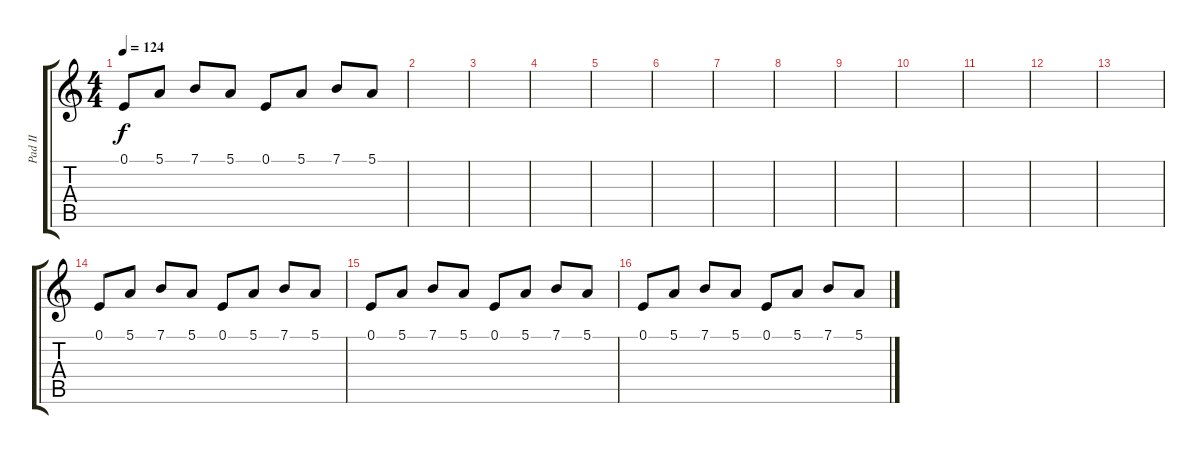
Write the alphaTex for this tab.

\track ("Pad II" "Pad II") {instrument tubularbells}
\staff {score tabs}
\tuning (E4 B3 G3 D3 A2 E2) {hide}
\ts (4 4)
\tempo 124
\clef g2
\ks c
0.1.8{dy f} 5.1.8 7.1.8 5.1.8 0.1.8 5.1.8 7.1.8 5.1.8 |
|
|
|
|
|
|
|
|
|
|
|
|
0.1.8 5.1.8 7.1.8 5.1.8 0.1.8 5.1.8 7.1.8 5.1.8 |
0.1.8 5.1.8 7.1.8 5.1.8 0.1.8 5.1.8 7.1.8 5.1.8 |
0.1.8 5.1.8 7.1.8 5.1.8 0.1.8 5.1.8 7.1.8 5.1.8
